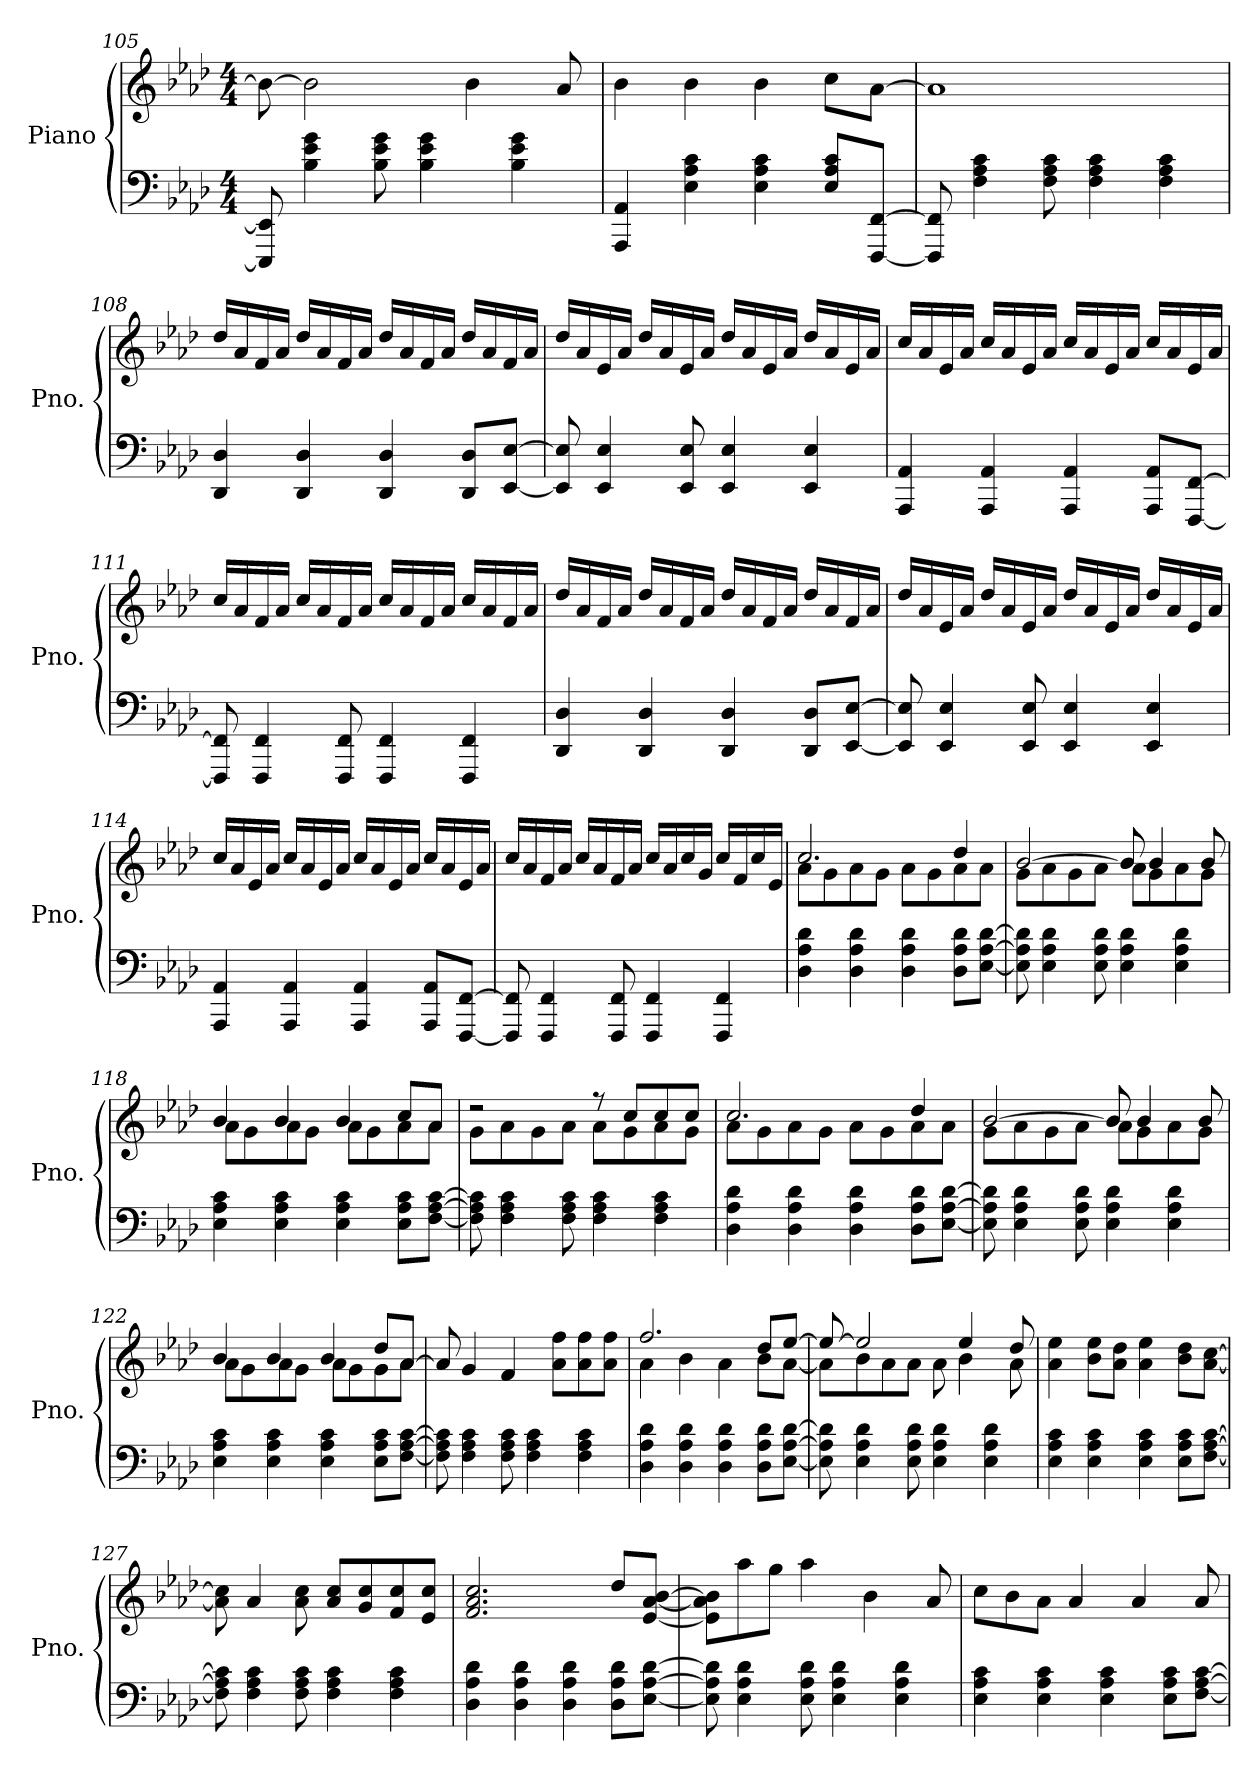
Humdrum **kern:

**kern	**kern
*part1	*part1
*staff2	*staff1
*I"Piano	*
*I'Pno.	*
*clefF4	*clefG2
*k[b-e-a-d-]	*k[b-e-a-d-]
*M4/4	*M4/4
=105	=105
8EEE-/] 8EE-/]	8b-\_
4B-\ 4e-\ 4g\	2b-\]
8B-\ 8e-\ 8g\	.
4B-\ 4e-\ 4g\	.
.	4b-\
4B-\ 4e-\ 4g\	.
.	8a-/
=106	=106
4AAA-/ 4AA-/	4b-\
4E-\ 4A-\ 4c\	4b-\
4E-\ 4A-\ 4c\	4b-\
8E-/ 8A-/ 8c/L	8cc\L
[8FFF/ [8FF/J	[8a-\J
!!LO:LB:g=z
=107	=107
8FFF/] 8FF/]	1a-]
4F\ 4A-\ 4c\	.
8F\ 8A-\ 8c\	.
4F\ 4A-\ 4c\	.
4F\ 4A-\ 4c\	.
=108	=108
4DD-/ 4D-/	16dd-/LL
.	16a-/
.	16f/
.	16a-/JJ
4DD-/ 4D-/	16dd-/LL
.	16a-/
.	16f/
.	16a-/JJ
4DD-/ 4D-/	16dd-/LL
.	16a-/
.	16f/
.	16a-/JJ
8DD-/ 8D-/L	16dd-/LL
.	16a-/
[8EE-/ [8E-/J	16f/
.	16a-/JJ
=109	=109
8EE-/] 8E-/]	16dd-/LL
.	16a-/
4EE-/ 4E-/	16e-/
.	16a-/JJ
.	16dd-/LL
.	16a-/
8EE-/ 8E-/	16e-/
.	16a-/JJ
4EE-/ 4E-/	16dd-/LL
.	16a-/
.	16e-/
.	16a-/JJ
4EE-/ 4E-/	16dd-/LL
.	16a-/
.	16e-/
.	16a-/JJ
!!LO:LB:g=z
=110	=110
4AAA-/ 4AA-/	16cc/LL
.	16a-/
.	16e-/
.	16a-/JJ
4AAA-/ 4AA-/	16cc/LL
.	16a-/
.	16e-/
.	16a-/JJ
4AAA-/ 4AA-/	16cc/LL
.	16a-/
.	16e-/
.	16a-/JJ
8AAA-/ 8AA-/L	16cc/LL
.	16a-/
[8FFF/ [8FF/J	16e-/
.	16a-/JJ
=111	=111
8FFF/] 8FF/]	16cc/LL
.	16a-/
4FFF/ 4FF/	16f/
.	16a-/JJ
.	16cc/LL
.	16a-/
8FFF/ 8FF/	16f/
.	16a-/JJ
4FFF/ 4FF/	16cc/LL
.	16a-/
.	16f/
.	16a-/JJ
4FFF/ 4FF/	16cc/LL
.	16a-/
.	16f/
.	16a-/JJ
!!LO:LB:g=z
=112	=112
4DD-/ 4D-/	16dd-/LL
.	16a-/
.	16f/
.	16a-/JJ
4DD-/ 4D-/	16dd-/LL
.	16a-/
.	16f/
.	16a-/JJ
4DD-/ 4D-/	16dd-/LL
.	16a-/
.	16f/
.	16a-/JJ
8DD-/ 8D-/L	16dd-/LL
.	16a-/
[8EE-/ [8E-/J	16f/
.	16a-/JJ
=113	=113
8EE-/] 8E-/]	16dd-/LL
.	16a-/
4EE-/ 4E-/	16e-/
.	16a-/JJ
.	16dd-/LL
.	16a-/
8EE-/ 8E-/	16e-/
.	16a-/JJ
4EE-/ 4E-/	16dd-/LL
.	16a-/
.	16e-/
.	16a-/JJ
4EE-/ 4E-/	16dd-/LL
.	16a-/
.	16e-/
.	16a-/JJ
!!LO:LB:g=z
=114	=114
4AAA-/ 4AA-/	16cc/LL
.	16a-/
.	16e-/
.	16a-/JJ
4AAA-/ 4AA-/	16cc/LL
.	16a-/
.	16e-/
.	16a-/JJ
4AAA-/ 4AA-/	16cc/LL
.	16a-/
.	16e-/
.	16a-/JJ
8AAA-/ 8AA-/L	16cc/LL
.	16a-/
[8FFF/ [8FF/J	16e-/
.	16a-/JJ
=115	=115
8FFF/] 8FF/]	16cc/LL
.	16a-/
4FFF/ 4FF/	16f/
.	16a-/JJ
.	16cc/LL
.	16a-/
8FFF/ 8FF/	16f/
.	16a-/JJ
4FFF/ 4FF/	16cc/LL
.	16a-/
.	16cc/
.	16g/JJ
4FFF/ 4FF/	16cc/LL
.	16f/
.	16cc/
.	16e-/JJ
=116	=116
*	*^
4D-\ 4A-\ 4d-\	2.cc/	8a-\L
.	.	8g\
4D-\ 4A-\ 4d-\	.	8a-\
.	.	8g\J
4D-\ 4A-\ 4d-\	.	8a-\L
.	.	8g\
8D-\ 8A-\ 8d-\L	4dd-/	8a-\
[8E-\ [8A-\ [8d-\J	.	8a-\J
!!LO:PB:g=z	!!
=117	=117	=117
8E-\] 8A-\] 8d-\]	[2b-/	8g\L
4E-\ 4A-\ 4d-\	.	8a-\
.	.	8g\
8E-\ 8A-\ 8d-\	.	8a-\J
4E-\ 4A-\ 4d-\	8b-/]	8a-\L
.	4b-/	8g\
4E-\ 4A-\ 4d-\	.	8a-\
.	8b-/	8g\J
=118	=118	=118
4E-\ 4A-\ 4c\	4b-/	8a-\L
.	.	8g\
4E-\ 4A-\ 4c\	4b-/	8a-\
.	.	8g\J
4E-\ 4A-\ 4c\	4b-/	8a-\L
.	.	8g\
8E-\ 8A-\ 8c\L	8cc/L	8a-\
[8F\ [8A-\ [8c\J	8a-/J	8a-\J
=119	=119	=119
8F\] 8A-\] 8c\]	2r	8g\L
4F\ 4A-\ 4c\	.	8a-\
.	.	8g\
8F\ 8A-\ 8c\	.	8a-\J
4F\ 4A-\ 4c\	8r	8a-\L
.	8cc/L	8g\
4F\ 4A-\ 4c\	8cc/	8a-\
.	8cc/J	8g\J
=120	=120	=120
4D-\ 4A-\ 4d-\	2.cc/	8a-\L
.	.	8g\
4D-\ 4A-\ 4d-\	.	8a-\
.	.	8g\J
4D-\ 4A-\ 4d-\	.	8a-\L
.	.	8g\
8D-\ 8A-\ 8d-\L	4dd-/	8a-\
[8E-\ [8A-\ [8d-\J	.	8a-\J
!!LO:LB:g=z	!!
=121	=121	=121
8E-\] 8A-\] 8d-\]	[2b-/	8g\L
4E-\ 4A-\ 4d-\	.	8a-\
.	.	8g\
8E-\ 8A-\ 8d-\	.	8a-\J
4E-\ 4A-\ 4d-\	8b-/]	8a-\L
.	4b-/	8g\
4E-\ 4A-\ 4d-\	.	8a-\
.	8b-/	8g\J
=122	=122	=122
4E-\ 4A-\ 4c\	4b-/	8a-\L
.	.	8g\
4E-\ 4A-\ 4c\	4b-/	8a-\
.	.	8g\J
4E-\ 4A-\ 4c\	4b-/	8a-\L
.	.	8g\
8E-\ 8A-\ 8c\L	8dd-/L	8g\
[8F\ [8A-\ [8c\J	[8a-/J	8a-\J
*	*v	*v
=123	=123
8F\] 8A-\] 8c\]	8a-/]
4F\ 4A-\ 4c\	4g/
8F\ 8A-\ 8c\	4f/
4F\ 4A-\ 4c\	.
.	8a-\ 8ff\L
4F\ 4A-\ 4c\	8a-\ 8ff\
.	8a-\ 8ff\J
=124	=124
*	*^
4D-\ 4A-\ 4d-\	2.ff/	4a-\
4D-\ 4A-\ 4d-\	.	4b-\
4D-\ 4A-\ 4d-\	.	4a-\
8D-\ 8A-\ 8d-\L	8dd-/L	8b-\L
[8E-\ [8A-\ [8d-\J	[8ee-/J	[8a-\J
!!LO:LB:g=z	!!
=125	=125	=125
8E-\] 8A-\] 8d-\]	8ee-/_	8a-\L]
4E-\ 4A-\ 4d-\	2ee-/]	8b-\
.	.	8a-\
8E-\ 8A-\ 8d-\	.	8a-\J
4E-\ 4A-\ 4d-\	.	8a-\
.	4ee-/	4b-\
4E-\ 4A-\ 4d-\	.	.
.	8dd-/	8a-\
*	*v	*v
=126	=126
4E-\ 4A-\ 4c\	4a-\ 4ee-\
4E-\ 4A-\ 4c\	8b-\ 8ee-\L
.	8a-\ 8dd-\J
4E-\ 4A-\ 4c\	4a-\ 4ee-\
8E-\ 8A-\ 8c\L	8b-\ 8dd-\L
[8F\ [8A-\ [8c\J	[8a-\ [8cc\J
=127	=127
8F\] 8A-\] 8c\]	8a-\] 8cc\]
4F\ 4A-\ 4c\	4a-/
8F\ 8A-\ 8c\	8a-\ 8cc\
4F\ 4A-\ 4c\	8a-/ 8cc/L
.	8g/ 8cc/
4F\ 4A-\ 4c\	8f/ 8cc/
.	8e-/ 8cc/J
=128	=128
4D-\ 4A-\ 4d-\	2.f/ 2.a-/ 2.cc/
4D-\ 4A-\ 4d-\	.
4D-\ 4A-\ 4d-\	.
8D-\ 8A-\ 8d-\L	8dd-/L
[8E-\ [8A-\ [8d-\J	[8e-/ [8a-/ [8b-/J
=129	=129
8E-\] 8A-\] 8d-\]	8e-\] 8a-\] 8b-\]L
4E-\ 4A-\ 4d-\	8aa-\
.	8gg\J
8E-\ 8A-\ 8d-\	4aa-\
4E-\ 4A-\ 4d-\	.
.	4b-\
4E-\ 4A-\ 4d-\	.
.	8a-/
!!LO:LB:g=z
=130	=130
4E-\ 4A-\ 4c\	8cc\L
.	8b-\
4E-\ 4A-\ 4c\	8a-\J
.	4a-/
4E-\ 4A-\ 4c\	.
.	4a-/
8E-\ 8A-\ 8c\L	.
[8F\ [8A-\ [8c\J	8a-/
=	=
*-	*-
